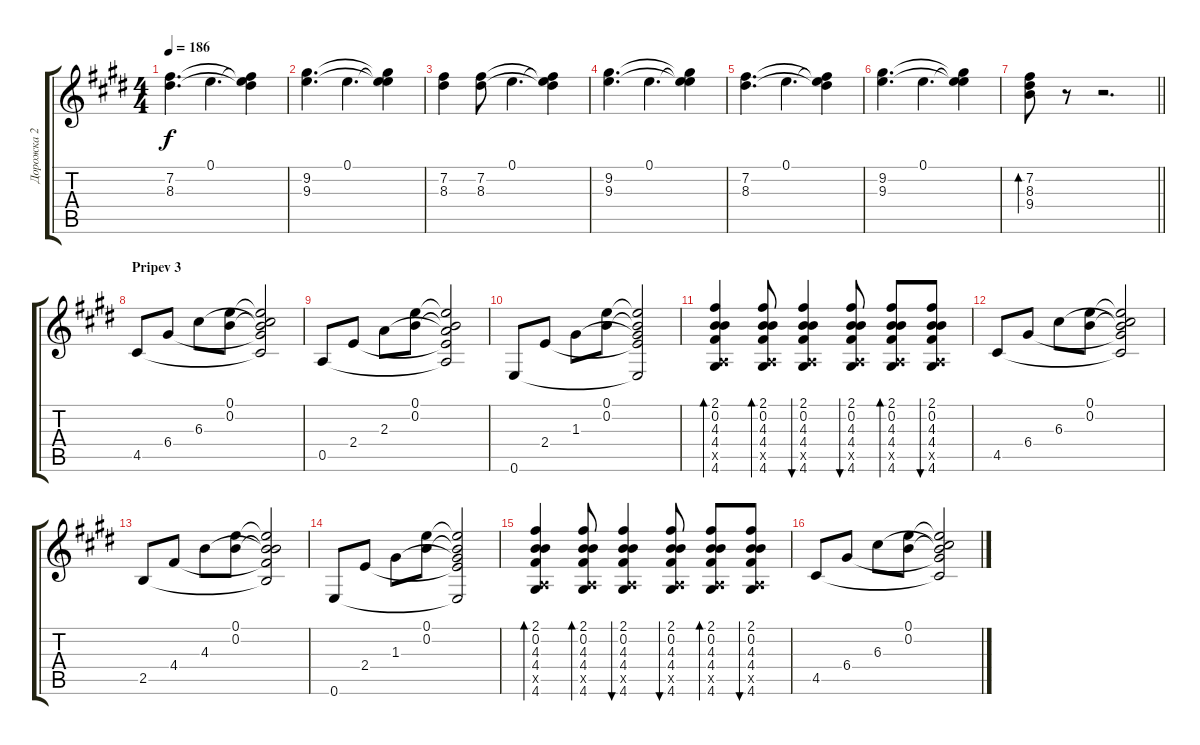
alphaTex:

\track ("Дорожка 2" "Дорожка 2") {instrument acousticguitarsteel}
\staff {score tabs}
\tuning (E4 B3 G3 D3 A2 E2) {hide}
\ts (4 4)
\tempo 186
\clef g2
\ks c#minor
(7.2 8.3).4{d dy f} 0.1.4{d} (0.1{t} 7.2{t} 8.3{t}).4 |
(9.2 9.3).4{d} 0.1.4{d} (0.1{t} 9.2{t} 9.3{t}).4 |
(7.2 8.3).4 (7.2 8.3).8 0.1.4{d} (0.1{t} 7.2{t} 8.3{t}).4 |
(9.2 9.3).4{d} 0.1.4{d} (0.1{t} 9.2{t} 9.3{t}).4 |
(7.2 8.3).4{d} 0.1.4{d} (0.1{t} 7.2{t} 8.3{t}).4 |
(9.2 9.3).4{d} 0.1.4{d} (0.1{t} 9.2{t} 9.3{t}).4 |
\barLineRight lightlight
(7.2 8.3 9.4).8{bd 60} r.8 r.2{d} |
\section ("" "Pripev 3")
4.5.8 6.4.8 6.3.8 (0.1 0.2).8 (0.1{t} 0.2{t} 6.3{t} 6.4{t} 4.5{t}).2 |
0.5.8 2.4.8 2.3.8 (0.1 0.2).8 (0.1{t} 0.2{t} 2.3{t} 2.4{t} 0.5{t}).2 |
0.6.8 2.4.8 1.3.8 (0.1 0.2).8 (0.1{t} 0.2{t} 1.3{t} 2.4{t} 0.6{t}).2 |
(2.1 0.2 4.3 4.4 0.5{x} 4.6).4{bd 60} (2.1 0.2 4.3 4.4 0.5{x} 4.6).8{bd 60} (2.1 0.2 4.3 4.4 0.5{x} 4.6).4{bu 60} (2.1 0.2 4.3 4.4 0.5{x} 4.6).8{bu 60} (2.1 0.2 4.3 4.4 0.5{x} 4.6).8{bd 60} (2.1 0.2 4.3 4.4 0.5{x} 4.6).8{bu 60} |
4.5.8 6.4.8 6.3.8 (0.1 0.2).8 (0.1{t} 0.2{t} 6.3{t} 6.4{t} 4.5{t}).2 |
2.5.8 4.4.8 4.3.8 (0.1 0.2).8 (0.1{t} 0.2{t} 4.3{t} 4.4{t} 2.5{t}).2 |
0.6.8 2.4.8 1.3.8 (0.1 0.2).8 (0.1{t} 0.2{t} 1.3{t} 2.4{t} 0.6{t}).2 |
(2.1 0.2 4.3 4.4 0.5{x} 4.6).4{bd 60} (2.1 0.2 4.3 4.4 0.5{x} 4.6).8{bd 60} (2.1 0.2 4.3 4.4 0.5{x} 4.6).4{bu 60} (2.1 0.2 4.3 4.4 0.5{x} 4.6).8{bu 60} (2.1 0.2 4.3 4.4 0.5{x} 4.6).8{bd 60} (2.1 0.2 4.3 4.4 0.5{x} 4.6).8{bu 60} |
4.5.8 6.4.8 6.3.8 (0.1 0.2).8 (0.1{t} 0.2{t} 6.3{t} 6.4{t} 4.5{t}).2
